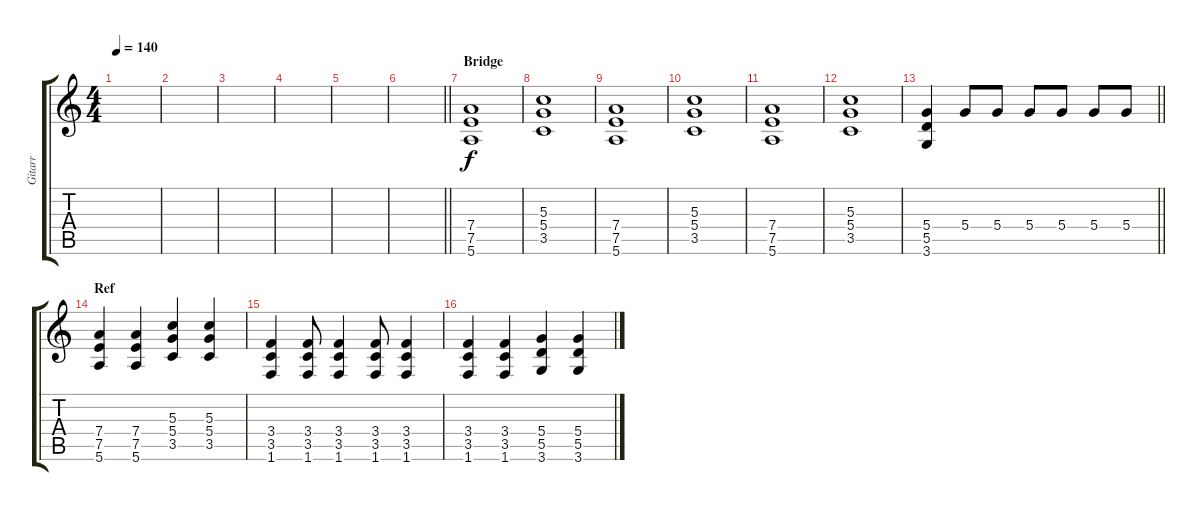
\track ("Gitarr" "Gitarr") {instrument distortionguitar}
\staff {score tabs}
\tuning (E4 B3 G3 D3 A2 E2) {hide}
\ts (4 4)
\tempo 140
\clef g2
\ks c
|
|
|
|
|
\barLineRight lightlight
|
\section ("" "Bridge")
(7.4 7.5 5.6).1 |
(5.3 5.4 3.5).1 |
(7.4 7.5 5.6).1 |
(5.3 5.4 3.5).1 |
(7.4 7.5 5.6).1 |
(5.3 5.4 3.5).1 |
\barLineRight lightlight
(5.4 5.5 3.6).4 5.4.8 5.4.8 5.4.8 5.4.8 5.4.8 5.4.8 |
\section ("" "Ref")
(7.4 7.5 5.6).4 (7.4 7.5 5.6).4 (5.3 5.4 3.5).4 (5.3 5.4 3.5).4 |
(3.4 3.5 1.6).4 (3.4 3.5 1.6).8 (3.4 3.5 1.6).4 (3.4 3.5 1.6).8 (3.4 3.5 1.6).4 |
(3.4 3.5 1.6).4 (3.4 3.5 1.6).4 (5.4 5.5 3.6).4 (5.4 5.5 3.6).4
